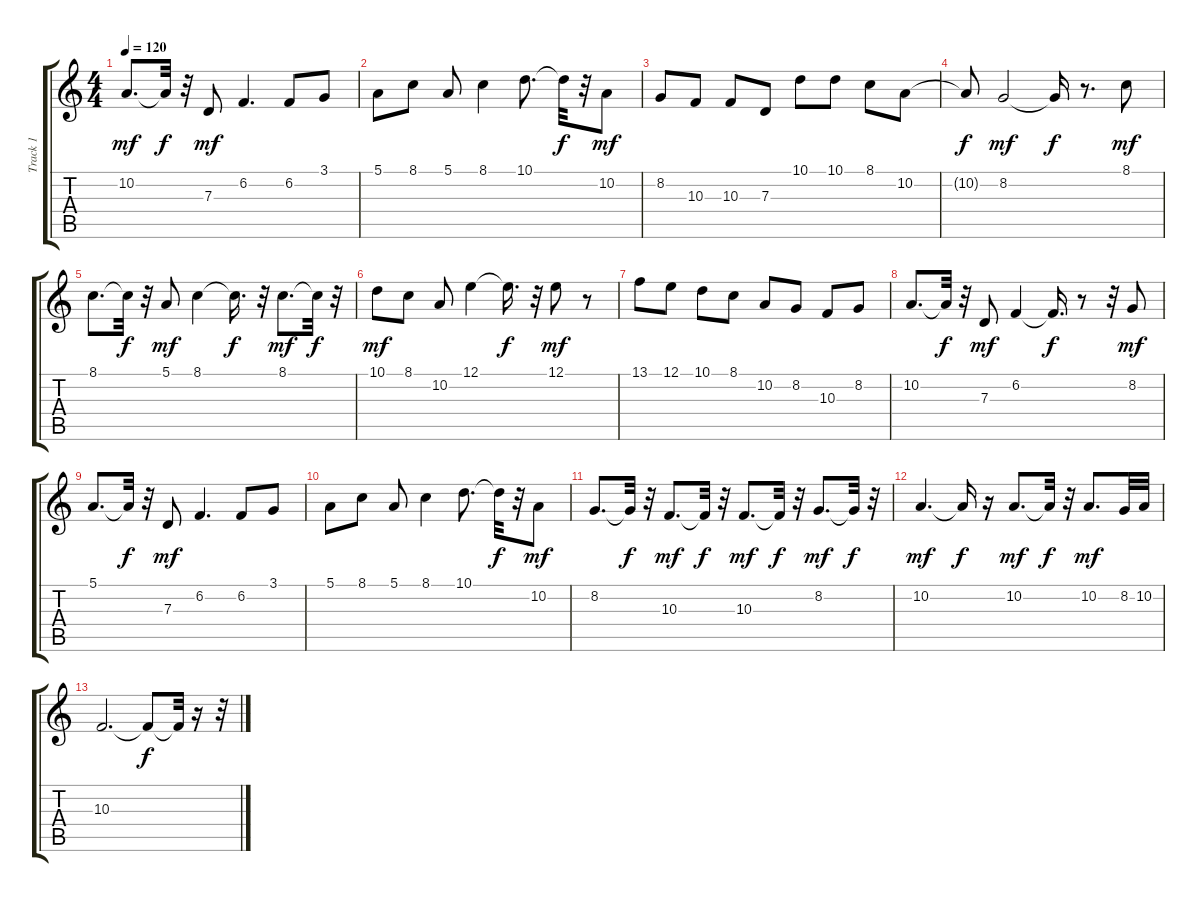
\track ("Track 1" "Track 1") {instrument synthvoice}
\staff {score tabs}
\tuning (E4 B3 G3 D3 A2 E2) {hide}
\ts (4 4)
\tempo 120
\clef g2
\ks c
10.2.8{d dy mf} 10.2{t}.32{dy f} r.32 7.3.8{dy mf} 6.2.4{d} 6.2.8 3.1.8 |
5.1.8 8.1.8 5.1.8 8.1.4 10.1.8{d} 10.1{t}.32{dy f} r.32 10.2.8{dy mf} |
8.2.8 10.3.8 10.3.8 7.3.8 10.1.8 10.1.8 8.1.8 10.2.8 |
10.2{t}.8{dy f} 8.2.2{dy mf} 8.2{t}.16{dy f} r.8{d} 8.1.8{dy mf} |
8.1.8{d} 8.1{t}.32{dy f} r.32 5.1.8{dy mf} 8.1.4 8.1{t}.16{d dy f} r.32 8.1.8{d dy mf} 8.1{t}.32{dy f} r.32 |
10.1.8{dy mf} 8.1.8 10.2.8 12.1.4 12.1{t}.16{d dy f} r.32 12.1.8{dy mf} r.8 |
13.1.8 12.1.8 10.1.8 8.1.8 10.2.8 8.2.8 10.3.8 8.2.8 |
10.2.8{d} 10.2{t}.32{dy f} r.32 7.3.8{dy mf} 6.2.4 6.2{t}.16{d dy f} r.8 r.32 8.2.8{dy mf} |
5.1.8{d} 5.1{t}.32{dy f} r.32 7.3.8{dy mf} 6.2.4{d} 6.2.8 3.1.8 |
5.1.8 8.1.8 5.1.8 8.1.4 10.1.8{d} 10.1{t}.32{dy f} r.32 10.2.8{dy mf} |
8.2.8{d} 8.2{t}.32{dy f} r.32 10.3.8{d dy mf} 10.3{t}.32{dy f} r.32 10.3.8{d dy mf} 10.3{t}.32{dy f} r.32 8.2.8{d dy mf} 8.2{t}.32{dy f} r.32 |
10.2.4{d dy mf} 10.2{t}.16{dy f} r.16 10.2.8{d dy mf} 10.2{t}.32{dy f} r.32 10.2.8{d dy mf} 8.2.32 10.2.32 |
10.3.2{d} 10.3{t}.8{dy f} 10.3{t}.32 r.16 r.32
